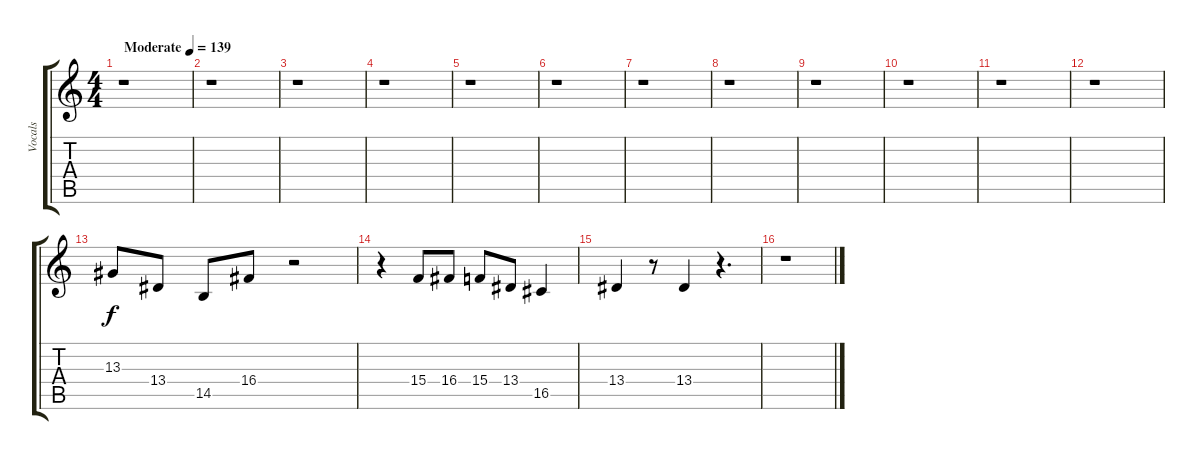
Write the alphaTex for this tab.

\track ("Vocals" "Vocals") {instrument flute}
\staff {score tabs}
\tuning (E4 B3 G3 D3 A2 E2) {hide}
\ts (4 4)
\tempo (139 "Moderate")
\clef g2
\ks c
r.1{dy f instrument flute} |
r.1 |
r.1 |
r.1 |
r.1 |
r.1 |
r.1 |
r.1 |
r.1 |
r.1 |
r.1 |
r.1 |
13.3.8 13.4.8 14.5.8 16.4.8 r.2 |
r.4 15.4.8 16.4.8 15.4.8 13.4.8 16.5.4 |
13.4.4 r.8 13.4.4 r.4{d} |
r.1
